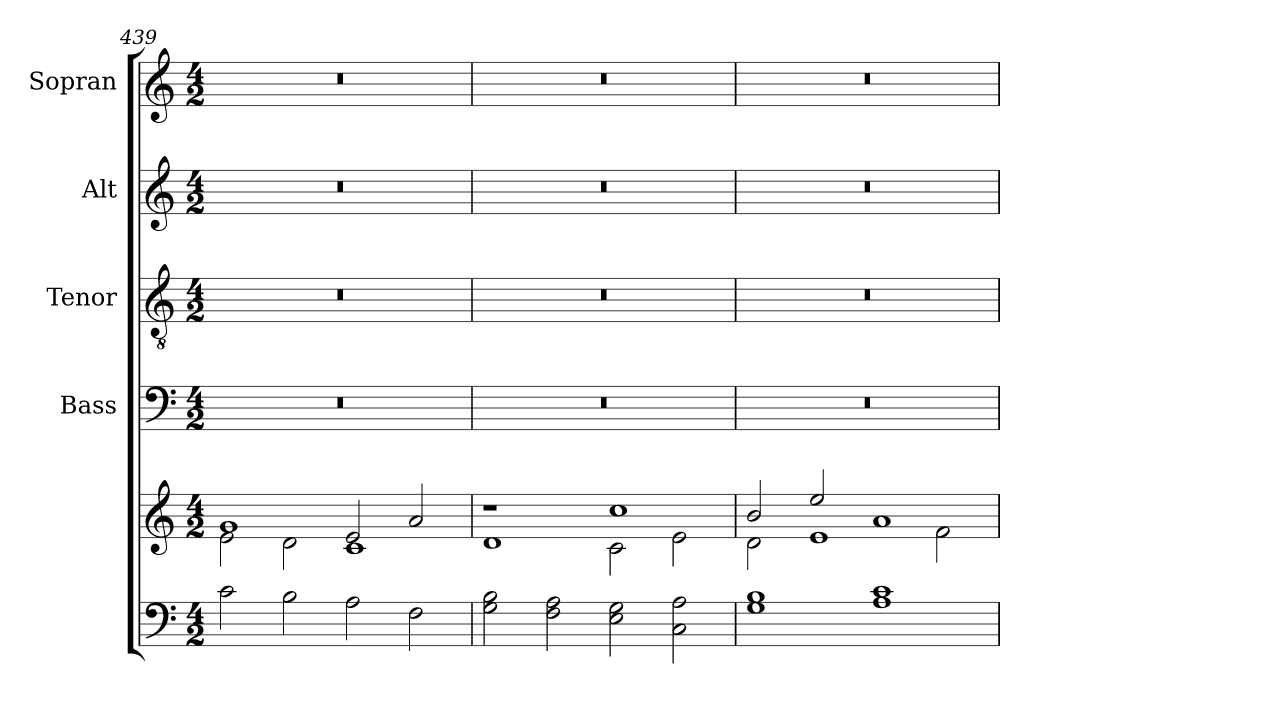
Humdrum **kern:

**kern	**kern	**kern	**kern	**kern	**kern
*part5	*part5	*part4	*part3	*part2	*part1
*staff6	*staff5	*staff4	*staff3	*staff2	*staff1
*	*	*I"Bass	*I"Tenor	*I"Alt	*I"Sopran
*	*	*I'B.	*I'T.	*I'A.	*I'S.
*clefF4	*clefG2	*clefF4	*clefGv2	*clefG2	*clefG2
*k[]	*k[]	*k[]	*k[]	*k[]	*k[]
*C:	*C:	*C:	*C:	*C:	*C:
*M4/2	*M4/2	*M4/2	*M4/2	*M4/2	*M4/2
=439	=439	=439	=439	=439	=439
*	*^	*	*	*	*
2c\	1g	2e\	0r	0r	0r	0r
2B\	.	2d\	.	.	.	.
2A\	2e/	1c	.	.	.	.
2F\	2a/	.	.	.	.	.
=440	=440	=440	=440	=440	=440	=440
2G\ 2B\	1r	1d	0r	0r	0r	0r
2F\ 2A\	.	.	.	.	.	.
2E\ 2G\	1cc	2c\	.	.	.	.
2C\ 2A\	.	2e\	.	.	.	.
=441	=441	=441	=441	=441	=441	=441
1G 1B	2b/	2d\	0r	0r	0r	0r
.	2ee/	1e	.	.	.	.
1A 1c	1a	.	.	.	.	.
.	.	2f\	.	.	.	.
*	*v	*v	*	*	*	*
=	=	=	=	=	=
*-	*-	*-	*-	*-	*-
